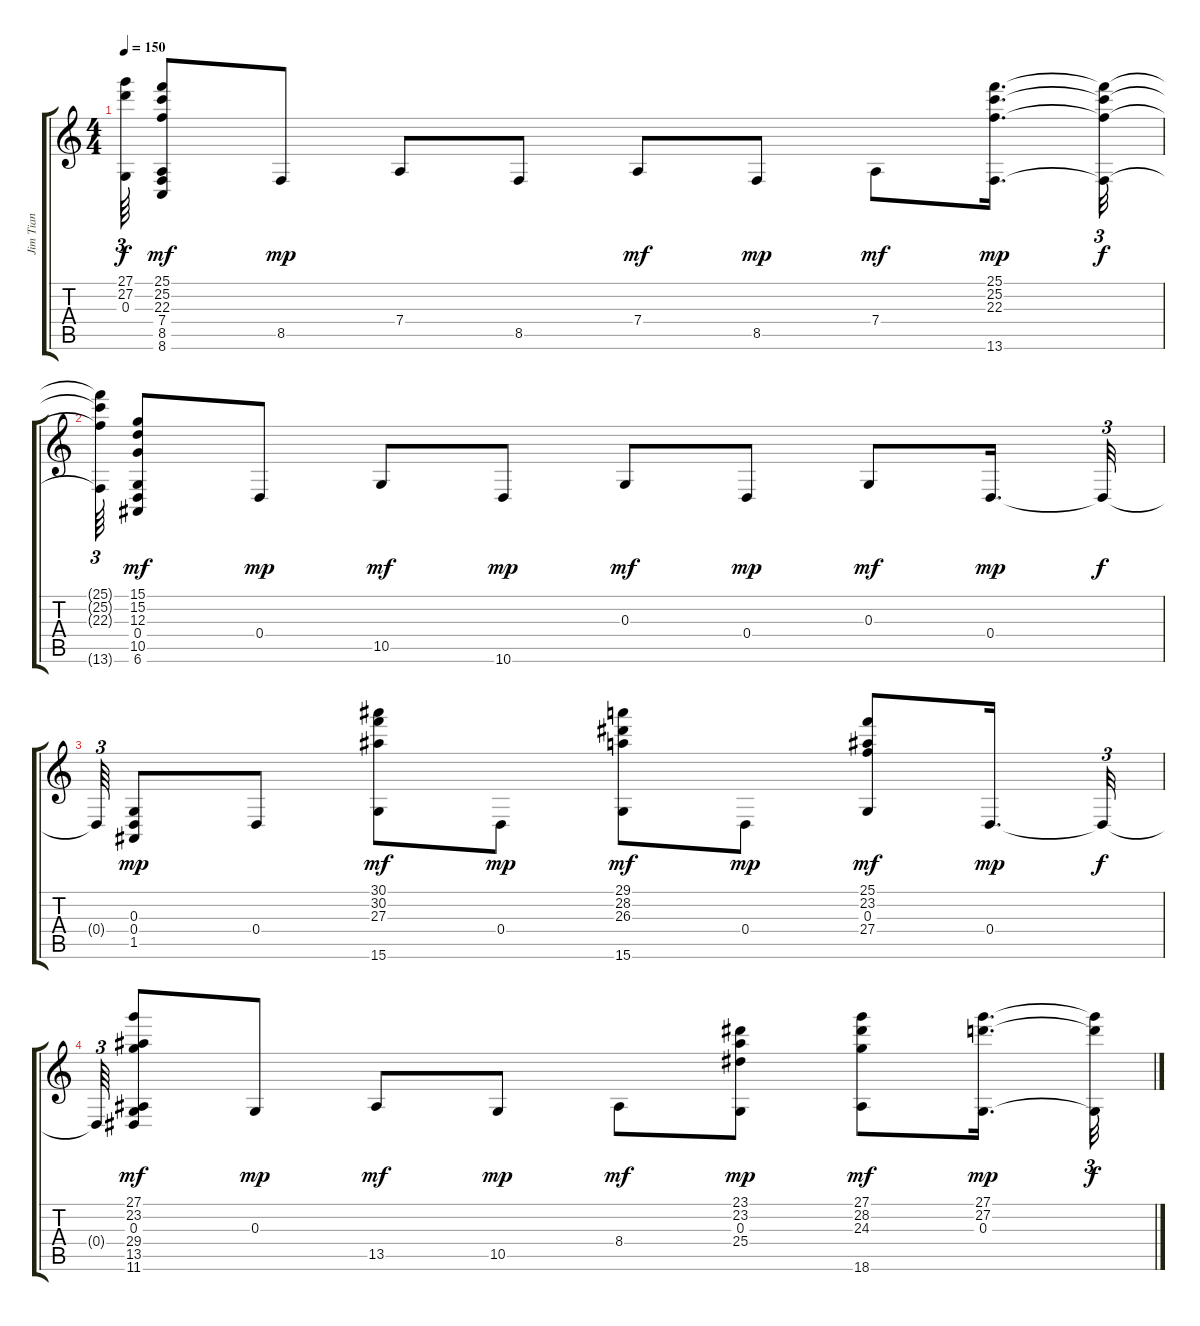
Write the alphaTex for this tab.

\track ("Jim Tian  " "Jim Tian  ") {instrument acousticgrandpiano}
\staff {score tabs}
\tuning (E4 B3 G3 D3 A2 E2) {hide}
\ts (4 4)
\tempo 150
\clef g2
\ks c
(27.1{t} 27.2{t} 0.3{t}).64{tu (3 2) dy f} (25.1 25.2 22.3 7.4 8.5 8.6).8{dy mf} 8.5.8{dy mp} 7.4.8 8.5.8 7.4.8{dy mf} 8.5.8{dy mp} 7.4.8{dy mf} (25.1 25.2 22.3 13.6).16{d dy mp} (25.1{t} 25.2{t} 22.3{t} 13.6{t}).32{tu (3 2) dy f} |
(25.1{t} 25.2{t} 22.3{t} 13.6{t}).64{tu (3 2)} (15.1 15.2 12.3 0.4 10.5 6.6).8{dy mf} 0.4.8{dy mp} 10.5.8{dy mf} 10.6.8{dy mp} 0.3.8{dy mf} 0.4.8{dy mp} 0.3.8{dy mf} 0.4.16{d dy mp} 0.4{t}.32{tu (3 2) dy f} |
0.4{t}.64{tu (3 2)} (0.3 0.4 1.5).8{dy mp} 0.4.8 (30.1 30.2 27.3 15.6).8{dy mf} 0.4.8{dy mp} (29.1 28.2 26.3 15.6).8{dy mf} 0.4.8{dy mp} (25.1 23.2 0.3 27.4).8{dy mf} 0.4.16{d dy mp} 0.4{t}.32{tu (3 2) dy f} |
0.4{t}.64{tu (3 2)} (27.1 23.2 0.3 29.4 13.5 11.6).8{dy mf volume 12} 0.3.8{dy mp} 13.5.8{dy mf} 10.5.8{dy mp} 8.4.8{dy mf} (23.1 23.2 0.3 25.4).8{dy mp} (27.1 28.2 24.3 18.6).8{dy mf} (27.1 27.2 0.3).16{d dy mp} (27.1{t} 27.2{t} 0.3{t}).32{tu (3 2) dy f}
